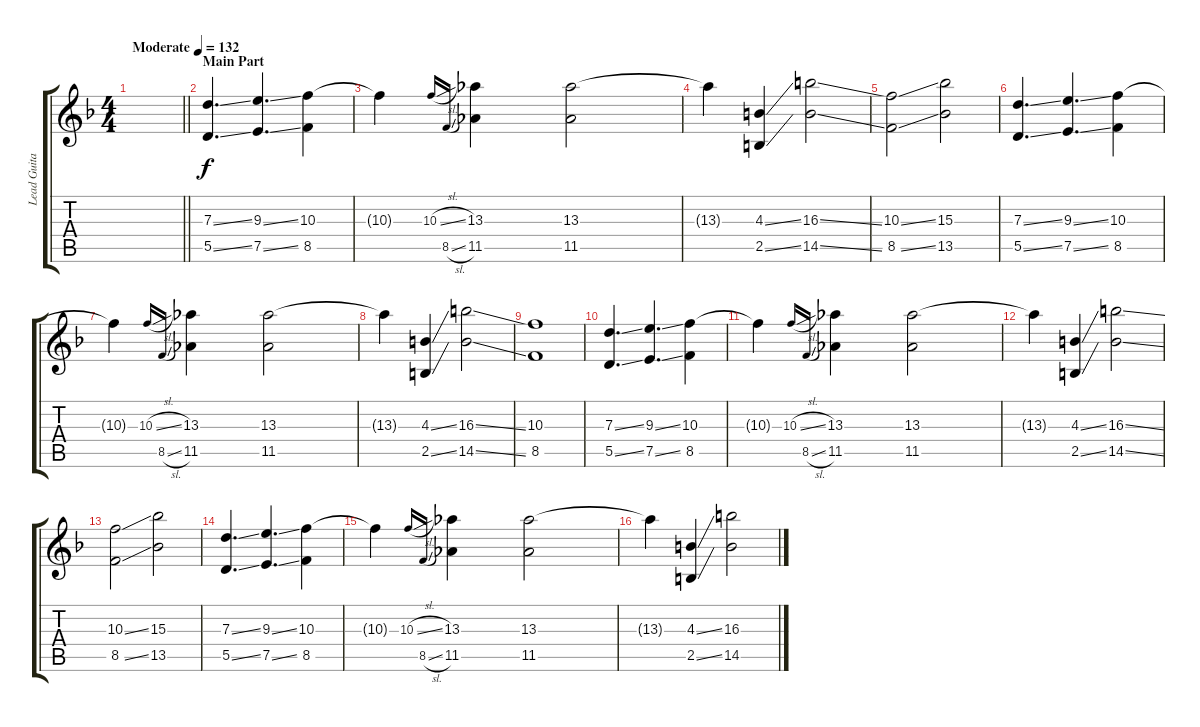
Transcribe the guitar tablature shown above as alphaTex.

\track ("Lead Guitar" "Lead Guita") {instrument distortionguitar}
\staff {score tabs}
\tuning (E4 B3 G3 D3 A2 D2) {hide}
\ts (4 4)
\tempo (132 "Moderate")
\clef g2
\barLineRight lightlight
\ks dminor
|
\section ("" "Main Part")
(7.3{ss} 5.5{ss}).4{d} (9.3{ss} 7.5{ss}).4{d} (10.3 8.5).4 |
10.3{t}.4 10.3{sl}.16{gr onbeat} 8.5{sl}.16{gr onbeat} (13.3 11.5).4 (13.3 11.5).2 |
13.3{t}.4 (4.3{ss} 2.5{ss}).4 (16.3{ss} 14.5{ss}).2 |
(10.3{ss} 8.5{ss}).2 (15.3 13.5).2 |
(7.3{ss} 5.5{ss}).4{d} (9.3{ss} 7.5{ss}).4{d} (10.3 8.5).4 |
10.3{t}.4 10.3{sl}.16{gr onbeat} 8.5{sl}.16{gr onbeat} (13.3 11.5).4 (13.3 11.5).2 |
13.3{t}.4 (4.3{ss} 2.5{ss}).4 (16.3{ss} 14.5{ss}).2 |
(10.3 8.5).1 |
(7.3{ss} 5.5{ss}).4{d} (9.3{ss} 7.5{ss}).4{d} (10.3 8.5).4 |
10.3{t}.4 10.3{sl}.16{gr onbeat} 8.5{sl}.16{gr onbeat} (13.3 11.5).4 (13.3 11.5).2 |
13.3{t}.4 (4.3{ss} 2.5{ss}).4 (16.3{ss} 14.5{ss}).2 |
(10.3{ss} 8.5{ss}).2 (15.3 13.5).2 |
(7.3{ss} 5.5{ss}).4{d} (9.3{ss} 7.5{ss}).4{d} (10.3 8.5).4 |
10.3{t}.4 10.3{sl}.16{gr onbeat} 8.5{sl}.16{gr onbeat} (13.3 11.5).4 (13.3 11.5).2 |
13.3{t}.4 (4.3{ss} 2.5{ss}).4 (16.3{ss} 14.5{ss}).2
